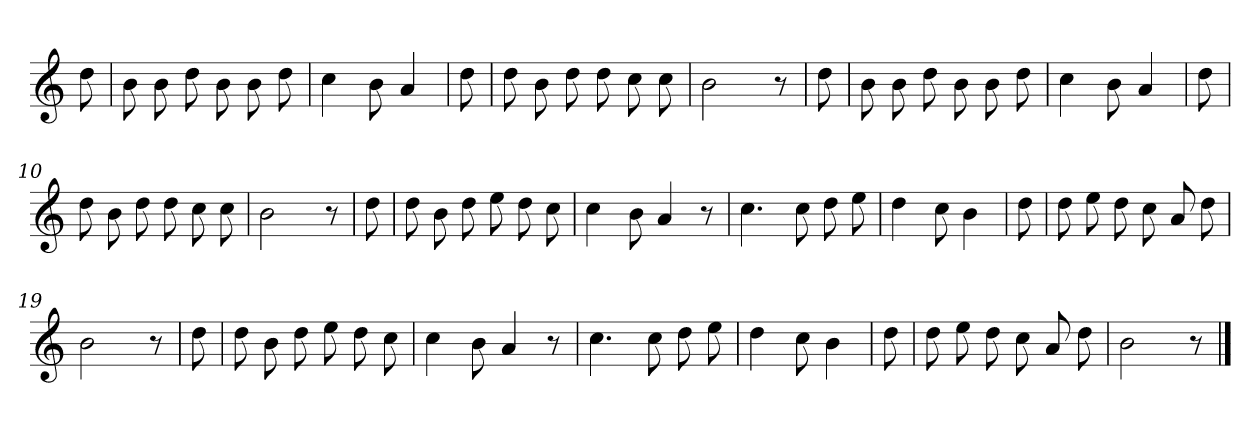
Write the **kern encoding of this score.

**kern
*part1
*staff1
*clefG2
*k[]
=
8dd
=1
8b
8b
8dd
8b
8b
8dd
=2
4cc
8b
4a
=3
8dd
=4
8dd
8b
8dd
8dd
8cc
8cc
=5
2b
8r
=6
8dd
=7
8b
8b
8dd
8b
8b
8dd
=8
4cc
8b
4a
=9
8dd
=10
8dd
8b
8dd
8dd
8cc
8cc
=11
2b
8r
=12
8dd
=13
8dd
8b
8dd
8ee
8dd
8cc
=14
4cc
8b
4a
8r
=15
4.cc
8cc
8dd
8ee
=16
4dd
8cc
4b
=17
8dd
=18
8dd
8ee
8dd
8cc
8a
8dd
=19
2b
8r
=20
8dd
=21
8dd
8b
8dd
8ee
8dd
8cc
=22
4cc
8b
4a
8r
=23
4.cc
8cc
8dd
8ee
=24
4dd
8cc
4b
=25
8dd
=26
8dd
8ee
8dd
8cc
8a
8dd
=27
2b
8r
==
*-
